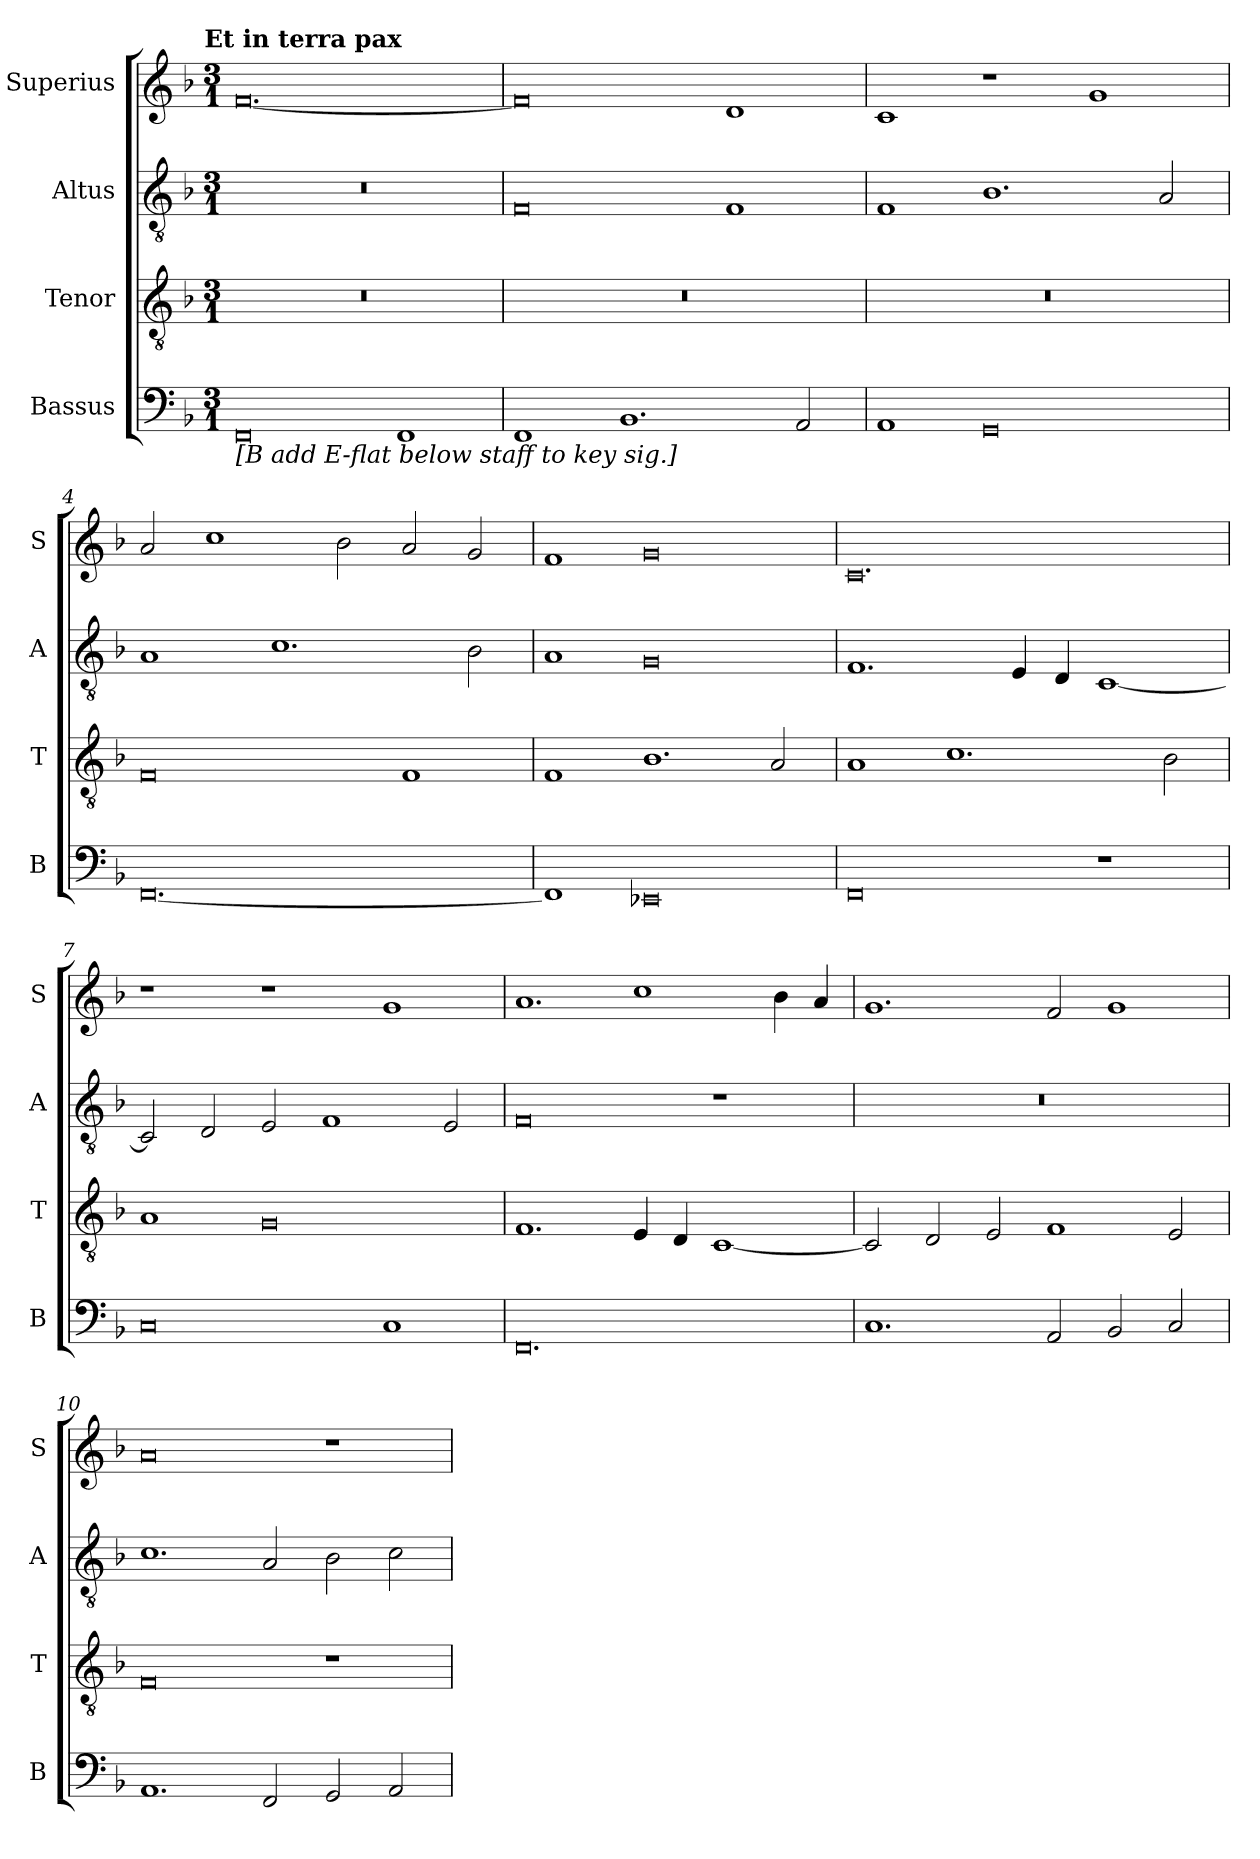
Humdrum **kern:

**kern	**kern	**kern	**kern
*part4	*part3	*part2	*part1
*staff4	*staff3	*staff2	*staff1
*I"Bassus	*I"Tenor	*I"Altus	*I"Superius
*I'B	*I'T	*I'A	*I'S
*clefF4	*clefGv2	*clefGv2	*clefG2
*k[b-]	*k[b-]	*k[b-]	*k[b-]
!!LO:TX:omd:t=Et in terra pax
*M3/1	*M3/1	*M3/1	*M3/1
=1	=1	=1	=1
!LO:TX:b:t=[B add E-flat below staff to key sig.]	!	!	!
0FF	0.r	0.r	[0.f
1FF	.	.	.
=2	=2	=2	=2
1FF	0.r	0F	0f]
1.BB-	.	.	.
.	.	1F	1d
2AA/	.	.	.
=3	=3	=3	=3
1AA	0.r	1F	1c
0GG	.	1.B-	1r
.	.	.	1g
.	.	2A/	.
=4	=4	=4	=4
[0.FF	0F	1A	2a/
.	.	.	1cc
.	.	1.c	.
.	.	.	2b-\
.	1F	.	2a/
.	.	2B-\	2g/
=5	=5	=5	=5
1FF]	1F	1A	1f
0EE-X	1.B-	0G	0g
.	2A/	.	.
=6	=6	=6	=6
0FF	1A	1.F	0.c
.	1.c	.	.
.	.	4E/	.
.	.	4D/	.
1r	.	[1C	.
.	2B-\	.	.
=7	=7	=7	=7
0C	1A	2C/]	1r
.	.	2D/	.
.	0G	2E/	1r
.	.	1F	.
1C	.	.	1g
.	.	2E/	.
=8	=8	=8	=8
0.FF	1.F	0F	1.a
.	4E/	.	1cc
.	4D/	.	.
.	[1C	1r	.
.	.	.	4b-\
.	.	.	4a/
=9	=9	=9	=9
1.C	2C/]	0.r	1.g
.	2D/	.	.
.	2E/	.	.
2AA/	1F	.	2f/
2BB-/	.	.	1g
2C/	2E/	.	.
=10	=10	=10	=10
1.AA	0F	1.c	0a
2FF/	.	2A/	.
2GG/	1r	2B-\	1r
2AA/	.	2c\	.
=	=	=	=
*-	*-	*-	*-
